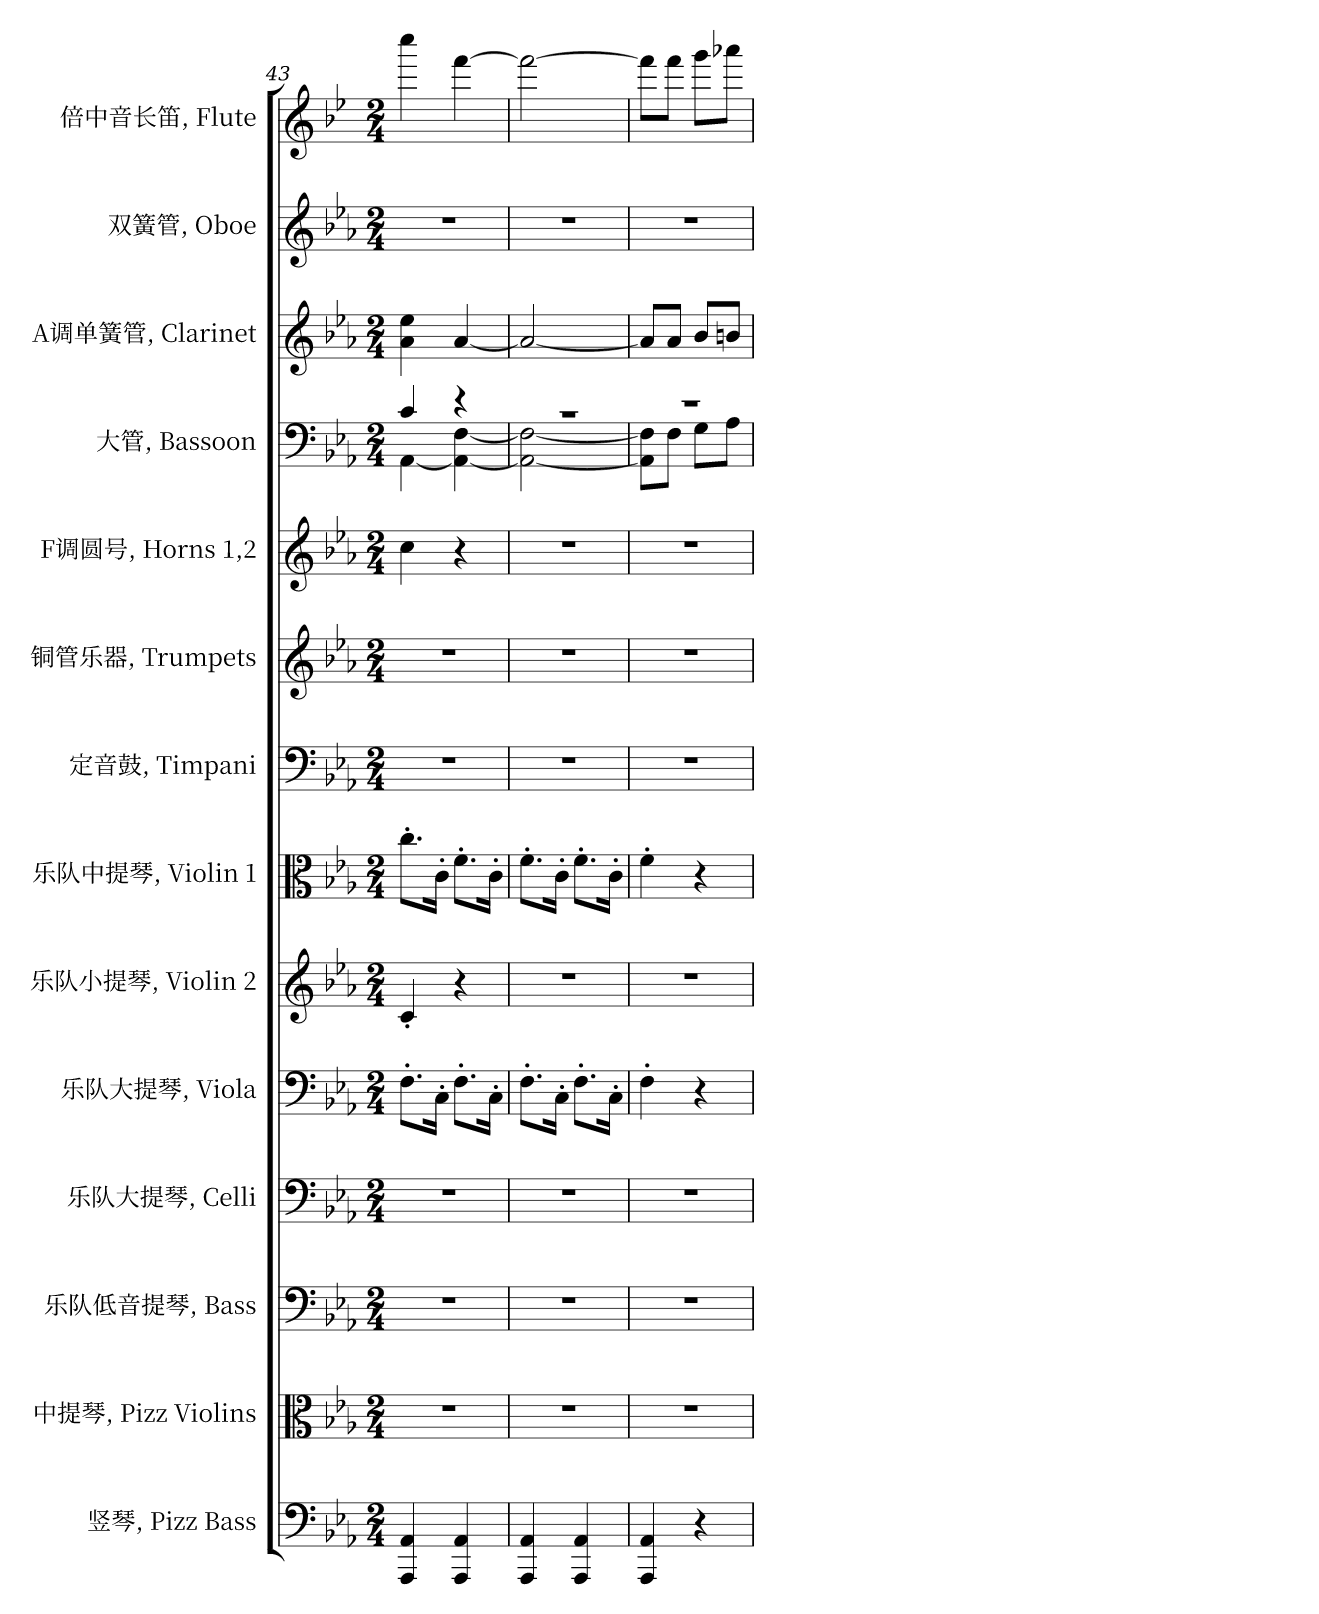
**kern	**kern	**kern	**kern	**kern	**kern	**kern	**kern	**kern	**kern	**kern	**kern	**kern	**kern
*part14	*part13	*part12	*part11	*part10	*part9	*part8	*part7	*part6	*part5	*part4	*part3	*part2	*part1
*staff14	*staff13	*staff12	*staff11	*staff10	*staff9	*staff8	*staff7	*staff6	*staff5	*staff4	*staff3	*staff2	*staff1
*I"竖琴, Pizz Bass	*I"中提琴, Pizz Violins	*I"乐队低音提琴, Bass	*I"乐队大提琴, Celli	*I"乐队大提琴, Viola	*I"乐队小提琴, Violin 2	*I"乐队中提琴, Violin 1	*I"定音鼓, Timpani	*I"铜管乐器, Trumpets	*I"F调圆号, Horns 1,2	*I"大管, Bassoon	*I"A调单簧管, Clarinet	*I"双簧管, Oboe	*I"倍中音长笛, Flute
*	*	*	*	*	*	*	*I'Timp.	*	*I'F Hn.	*I'Bsn.	*I'A Cl.	*I'Ob.	*
!!LO:PB:g=z
*clefF4	*clefC3	*clefF4	*clefF4	*clefF4	*clefG2	*clefC3	*clefF4	*clefG2	*clefG2	*clefF4	*clefG2	*clefG2	*clefG2
*	*	*ITrd7c12	*	*	*	*	*	*	*ITrd4c7	*	*ITrd2c3	*	*ITrd10c17
*k[b-e-a-]	*k[b-e-a-]	*k[b-e-a-]	*k[b-e-a-]	*k[b-e-a-]	*k[b-e-a-]	*k[b-e-a-]	*k[b-e-a-]	*k[b-e-a-]	*k[b-e-a-d-]	*k[b-e-a-]	*k[]	*k[b-e-a-]	*k[b-e-]
*M2/4	*M2/4	*M2/4	*M2/4	*M2/4	*M2/4	*M2/4	*M2/4	*M2/4	*M2/4	*M2/4	*M2/4	*M2/4	*M2/4
=43	=43	=43	=43	=43	=43	=43	=43	=43	=43	=43	=43	=43	=43
*	*	*	*	*	*	*	*	*	*	*^	*	*	*
4AAA-/ 4AA-/	2r	2r	2r	8.F'\L	4c'/	8.cc'\L	2r	2r	4f\	4c/	[4AA-\	4f\ 4cc\	2r	4ccc\
.	.	.	.	16C'\Jk	.	16c'\Jk	.	.	.	.	.	.	.	.
4AAA-/ 4AA-/	.	.	.	8.F'\L	4r	8.f'\L	.	.	4r	4r	4AA-\_ [4F\	[4f/	.	[4ff\
.	.	.	.	16C'\Jk	.	16c'\Jk	.	.	.	.	.	.	.	.
=44	=44	=44	=44	=44	=44	=44	=44	=44	=44	=44	=44	=44	=44	=44
4AAA-/ 4AA-/	2r	2r	2r	8.F'\L	2r	8.f'\L	2r	2r	2r	2r	2AA-\_ 2F\_	2f/_	2r	2ff\_
.	.	.	.	16C'\Jk	.	16c'\Jk	.	.	.	.	.	.	.	.
4AAA-/ 4AA-/	.	.	.	8.F'\L	.	8.f'\L	.	.	.	.	.	.	.	.
.	.	.	.	16C'\Jk	.	16c'\Jk	.	.	.	.	.	.	.	.
=45	=45	=45	=45	=45	=45	=45	=45	=45	=45	=45	=45	=45	=45	=45
4AAA-/ 4AA-/	2r	2r	2r	4F'\	2r	4f'\	2r	2r	2r	2r	8AA-\] 8F\]L	8f/L]	2r	8ff\L]
.	.	.	.	.	.	.	.	.	.	.	8F\J	8f/J	.	8ff\J
4r	.	.	.	4r	.	4r	.	.	.	.	8G\L	8g/L	.	8gg\L
.	.	.	.	.	.	.	.	.	.	.	8A-\J	8g#X/J	.	8aa-X\J
*	*	*	*	*	*	*	*	*	*	*v	*v	*	*	*
=	=	=	=	=	=	=	=	=	=	=	=	=	=
*-	*-	*-	*-	*-	*-	*-	*-	*-	*-	*-	*-	*-	*-
